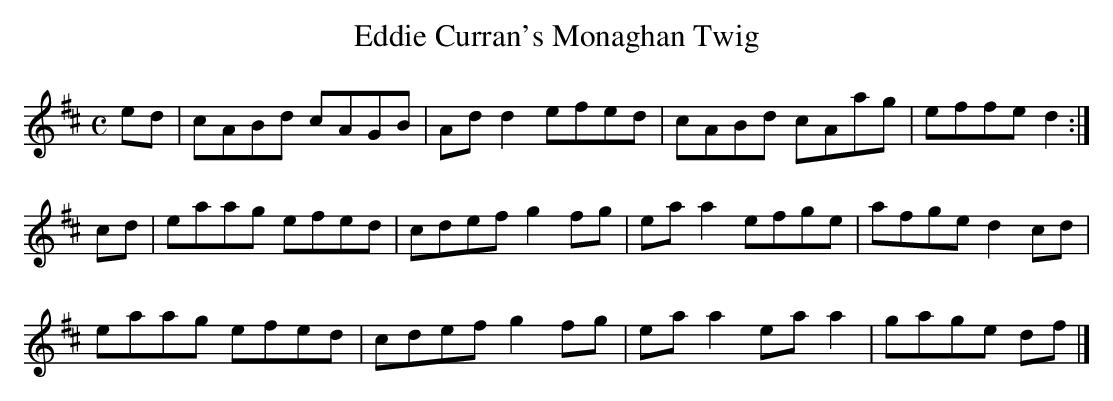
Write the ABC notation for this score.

X:1
T:Eddie Curran's Monaghan Twig
M:C
L:1/8
K:A Mixolydian
ed|cABd cAGB|Add2 efed|cABd cAag|effe d2:|!
cd|eaag efed|cdef g2fg|eaa2 efge|afge d2cd|!
eaag efed|cdef g2fg|eaa2 eaa2|gage df|]!
